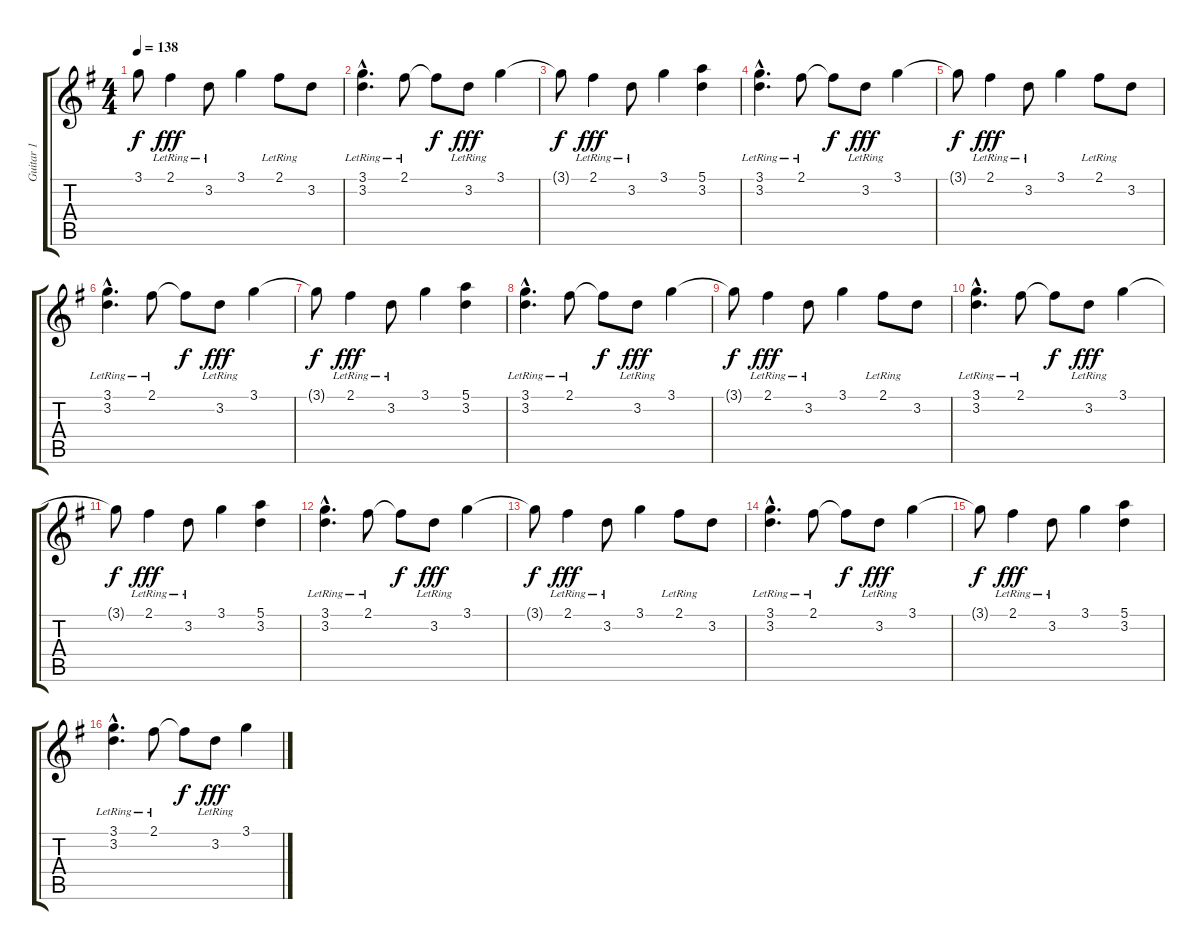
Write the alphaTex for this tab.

\track ("Guitar 1" "Guitar 1") {instrument distortionguitar}
\staff {score tabs}
\tuning (E4 B3 G3 D3 A2 E2) {hide}
\ts (4 4)
\tempo 138
\clef g2
\ks g
3.1{t}.8{dy f} 2.1{lr}.4{dy fff} 3.2{lr}.8 3.1.4 2.1{lr}.8 3.2.8 |
(3.1{hac} 3.2{hac lr}).4{d} 2.1{lr}.8 2.1{t}.8{dy f} 3.2{lr}.8{dy fff} 3.1.4 |
3.1{t}.8{dy f} 2.1{lr}.4{dy fff} 3.2{lr}.8 3.1.4 (5.1 3.2).4 |
(3.1{hac} 3.2{hac lr}).4{d} 2.1{lr}.8 2.1{t}.8{dy f} 3.2{lr}.8{dy fff} 3.1.4 |
3.1{t}.8{dy f} 2.1{lr}.4{dy fff} 3.2{lr}.8 3.1.4 2.1{lr}.8 3.2.8 |
(3.1{hac} 3.2{hac lr}).4{d} 2.1{lr}.8 2.1{t}.8{dy f} 3.2{lr}.8{dy fff} 3.1.4 |
3.1{t}.8{dy f} 2.1{lr}.4{dy fff} 3.2{lr}.8 3.1.4 (5.1 3.2).4 |
(3.1{hac} 3.2{hac lr}).4{d} 2.1{lr}.8 2.1{t}.8{dy f} 3.2{lr}.8{dy fff} 3.1.4 |
3.1{t}.8{dy f} 2.1{lr}.4{dy fff} 3.2{lr}.8 3.1.4 2.1{lr}.8 3.2.8 |
(3.1{hac} 3.2{hac lr}).4{d volume 9} 2.1{lr}.8 2.1{t}.8{dy f} 3.2{lr}.8{dy fff} 3.1.4 |
3.1{t}.8{dy f} 2.1{lr}.4{dy fff} 3.2{lr}.8 3.1.4 (5.1 3.2).4 |
(3.1{hac} 3.2{hac lr}).4{d} 2.1{lr}.8 2.1{t}.8{dy f} 3.2{lr}.8{dy fff} 3.1.4 |
3.1{t}.8{dy f} 2.1{lr}.4{dy fff} 3.2{lr}.8 3.1.4 2.1{lr}.8 3.2.8 |
(3.1{hac} 3.2{hac lr}).4{d volume 6} 2.1{lr}.8 2.1{t}.8{dy f} 3.2{lr}.8{dy fff} 3.1.4 |
3.1{t}.8{dy f} 2.1{lr}.4{dy fff} 3.2{lr}.8 3.1.4 (5.1 3.2).4 |
(3.1{hac} 3.2{hac lr}).4{d} 2.1{lr}.8 2.1{t}.8{dy f} 3.2{lr}.8{dy fff} 3.1.4
